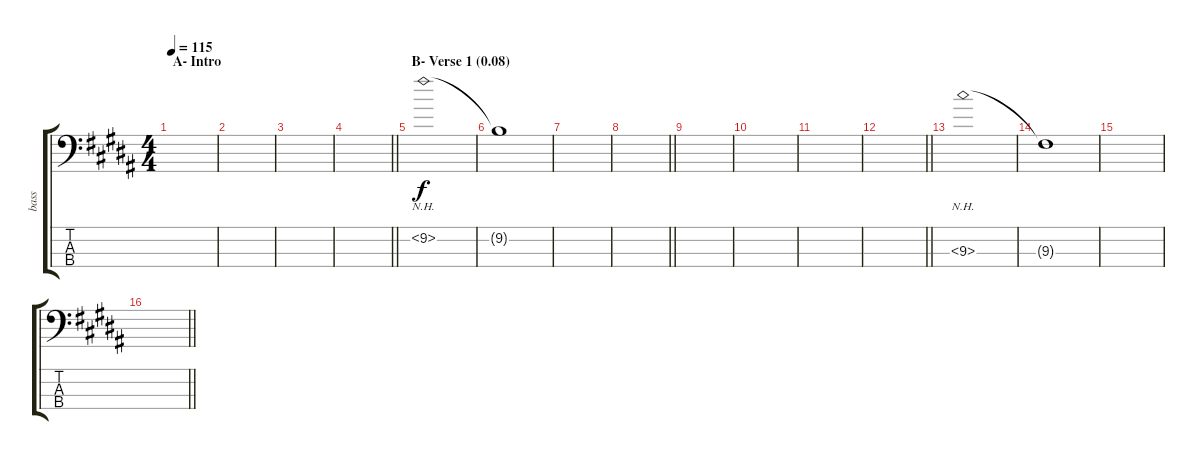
\track ("bass" "bass") {instrument electricbassfinger}
\staff {score tabs}
\tuning (G2 D2 A1 E1) {hide}
\ts (4 4)
\section ("" "A- Intro")
\tempo 115
\clef f4
\ks b
|
\ks g#minor
|
\ks b
|
\barLineRight lightlight
\ks g#minor
|
\section ("" "B- Verse 1 (0.08)")
\ks b
9.2{nh}.1 |
\ks g#minor
9.2{t}.1 |
\ks b
|
\barLineRight lightlight
\ks g#minor
|
\ks b
|
\ks g#minor
|
\ks b
|
\barLineRight lightlight
\ks g#minor
|
\ks b
9.3{nh}.1 |
\ks g#minor
9.3{t}.1 |
\ks b
|
\barLineRight lightlight
\ks g#minor
